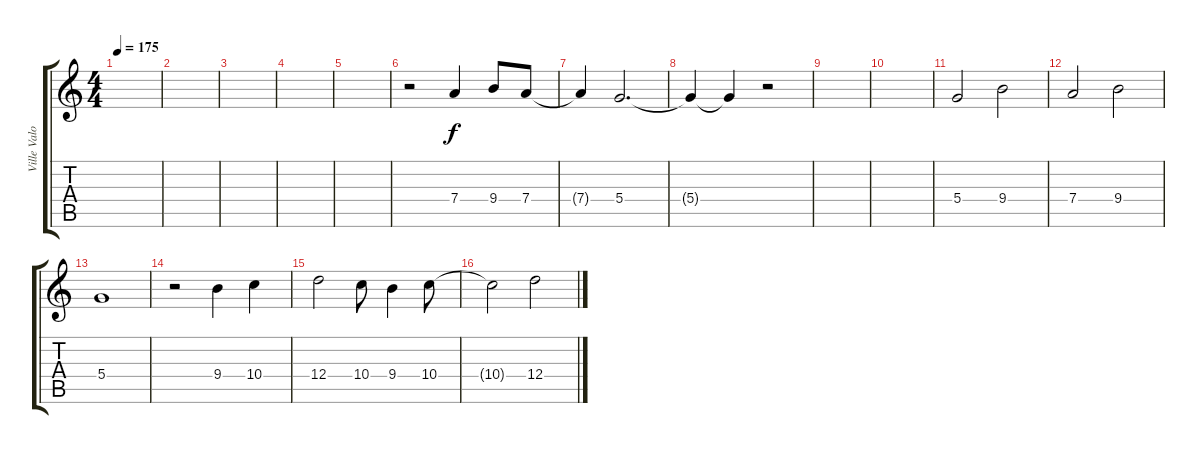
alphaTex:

\track ("Ville Valo" "Ville Valo") {instrument acousticguitarsteel}
\staff {score tabs}
\tuning (E4 B3 G3 D3 A2 E2) {hide}
\ts (4 4)
\tempo 175
\clef g2
\ks c
|
|
|
|
|
r.2 7.4.4 9.4.8 7.4.8 |
7.4{t}.4 5.4.2{d} |
5.4{t}.4 5.4{t}.4 r.2 |
|
|
5.4.2 9.4.2 |
7.4.2 9.4.2 |
5.4.1 |
r.2 9.4.4 10.4.4 |
12.4.2 10.4.8 9.4.4 10.4.8 |
10.4{t}.2 12.4.2
